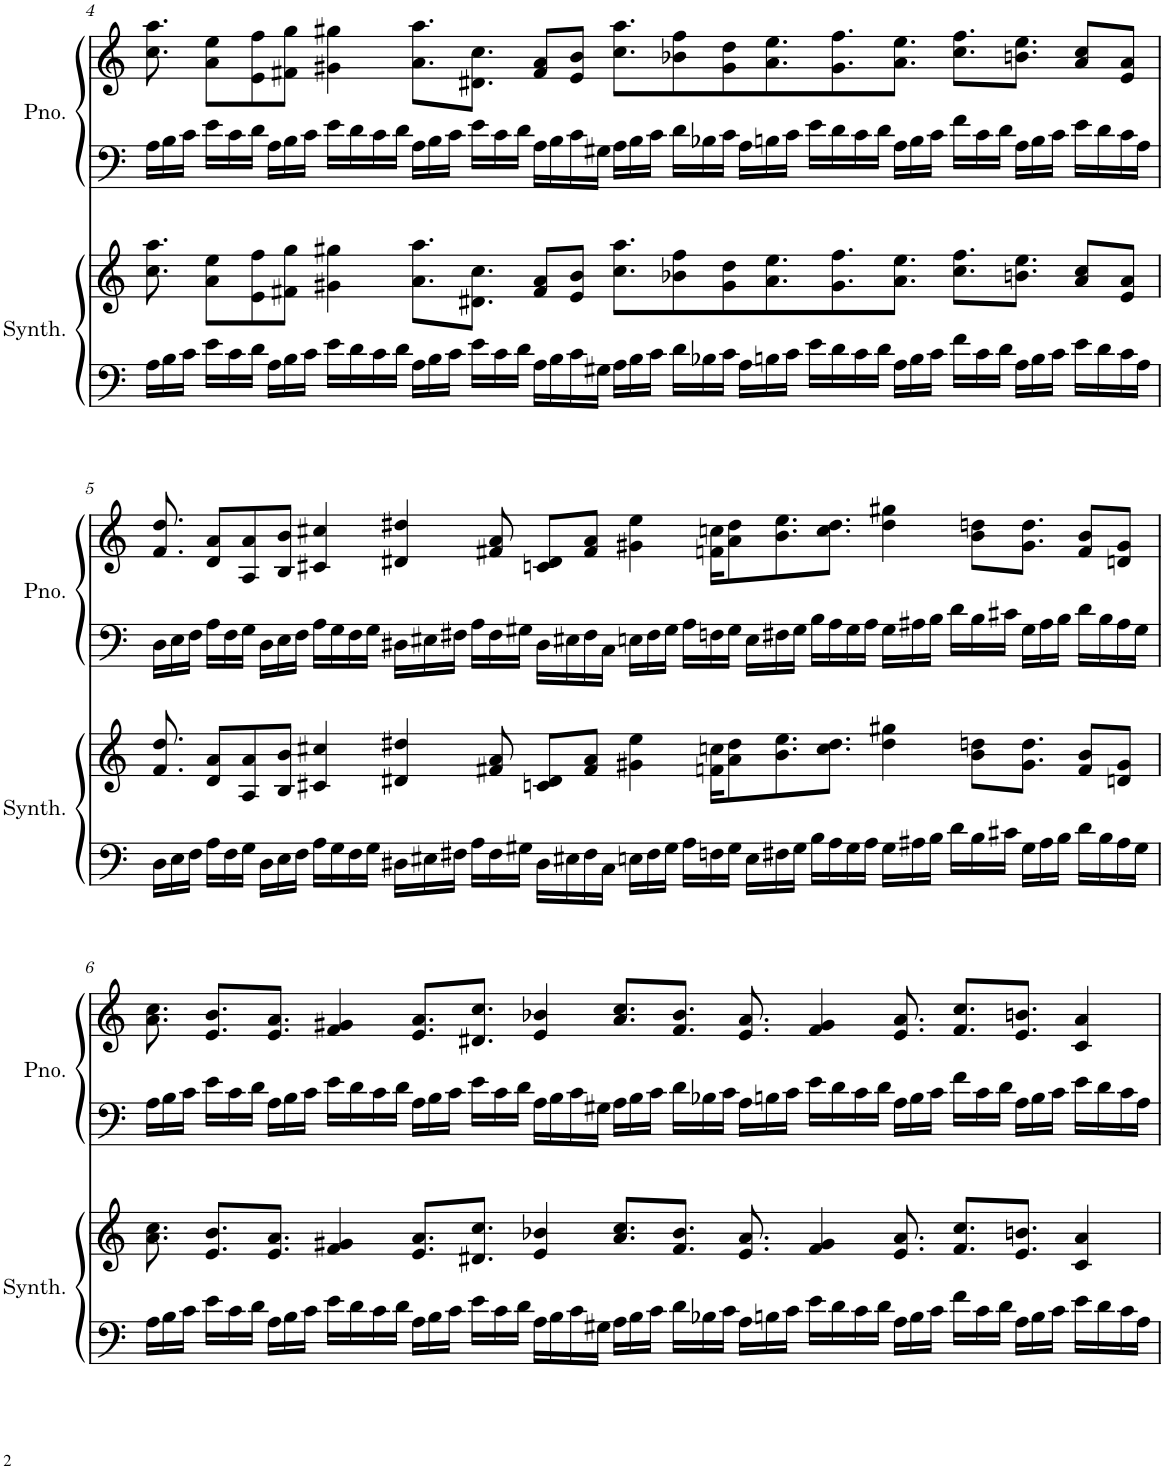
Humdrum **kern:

**kern	**kern	**kern	**kern
*part2	*part2	*part1	*part1
*staff4	*staff3	*staff2	*staff1
*I"Square Synthesizer	*	*I"Piano	*
*I'Synth.	*	*I'Pno.	*
!!LO:PB:g=z
*clefF4	*clefG2	*clefF4	*clefG2
*k[]	*k[]	*k[]	*k[]
*M49/16	*M49/16	*M49/16	*M49/16
=4	=4	=4	=4
16A\LL	8.cc\ 8.aa\	16A\LL	8.cc\ 8.aa\
16B\	.	16B\	.
16c\JJ	.	16c\JJ	.
16e\LL	8a\ 8ee\L	16e\LL	8a\ 8ee\L
16c\	.	16c\	.
16d\JJ	8e\ 8ff\	16d\JJ	8e\ 8ff\
16A\LL	.	16A\LL	.
16B\	8f#X\ 8gg\J	16B\	8f#X\ 8gg\J
16c\JJ	.	16c\JJ	.
16e\LL	4g#X\ 4gg#X\	16e\LL	4g#X\ 4gg#X\
16d\	.	16d\	.
16c\	.	16c\	.
16d\JJ	.	16d\JJ	.
16A\LL	8.a\ 8.aa\L	16A\LL	8.a\ 8.aa\L
16B\	.	16B\	.
16c\JJ	.	16c\JJ	.
16e\LL	8.d#X\ 8.cc\J	16e\LL	8.d#X\ 8.cc\J
16c\	.	16c\	.
16d\JJ	.	16d\JJ	.
16A\LL	8f#/ 8a/L	16A\LL	8f#/ 8a/L
16B\	.	16B\	.
16c\	8e/ 8b/J	16c\	8e/ 8b/J
16G#X\JJ	.	16G#X\JJ	.
16A\LL	8.cc\ 8.aa\L	16A\LL	8.cc\ 8.aa\L
16B\	.	16B\	.
16c\JJ	.	16c\JJ	.
16d\LL	8b-X\ 8ff\	16d\LL	8b-X\ 8ff\
16B-X\	.	16B-X\	.
16c\JJ	8g#\ 8dd\	16c\JJ	8g#\ 8dd\
16A\LL	.	16A\LL	.
16Bn\	8.a\ 8.ee\	16Bn\	8.a\ 8.ee\
16c\JJ	.	16c\JJ	.
16e\LL	.	16e\LL	.
16d\	8.g#\ 8.ff\	16d\	8.g#\ 8.ff\
16c\	.	16c\	.
16d\JJ	.	16d\JJ	.
16A\LL	8.a\ 8.ee\J	16A\LL	8.a\ 8.ee\J
16B\	.	16B\	.
16c\JJ	.	16c\JJ	.
16f\LL	8.cc\ 8.ff\L	16f\LL	8.cc\ 8.ff\L
16c\	.	16c\	.
16d\JJ	.	16d\JJ	.
16A\LL	8.bn\ 8.ee\J	16A\LL	8.bn\ 8.ee\J
16B\	.	16B\	.
16c\JJ	.	16c\JJ	.
16e\LL	8a/ 8cc/L	16e\LL	8a/ 8cc/L
16d\	.	16d\	.
16c\	8e/ 8a/J	16c\	8e/ 8a/J
16A\JJ	.	16A\JJ	.
!!LO:LB:g=z
=5	=5	=5	=5
16D\LL	8.f/ 8.dd/	16D\LL	8.f/ 8.dd/
16E\	.	16E\	.
16F\JJ	.	16F\JJ	.
16A\LL	8d/ 8a/L	16A\LL	8d/ 8a/L
16F\	.	16F\	.
16G\JJ	8A/ 8a/	16G\JJ	8A/ 8a/
16D\LL	.	16D\LL	.
16E\	8B/ 8b/J	16E\	8B/ 8b/J
16F\JJ	.	16F\JJ	.
16A\LL	4c#X/ 4cc#X/	16A\LL	4c#X/ 4cc#X/
16G\	.	16G\	.
16F\	.	16F\	.
16G\JJ	.	16G\JJ	.
16D#X\LL	4d#X/ 4dd#X/	16D#X\LL	4d#X/ 4dd#X/
16E#X\	.	16E#X\	.
16F#X\JJ	.	16F#X\JJ	.
16A\LL	.	16A\LL	.
16F#\	8f#X/ 8a/	16F#\	8f#X/ 8a/
16G#X\JJ	.	16G#X\JJ	.
16D#\LL	8cn/ 8d#/L	16D#\LL	8cn/ 8d#/L
16E#X\	.	16E#X\	.
16F#\	8f#/ 8a/J	16F#\	8f#/ 8a/J
16C\JJ	.	16C\JJ	.
16En\LL	4g#X\ 4ee\	16En\LL	4g#X\ 4ee\
16F#\	.	16F#\	.
16G#\JJ	.	16G#\JJ	.
16A\LL	.	16A\LL	.
16Fn\	16fn\ 16ccn\KL	16Fn\	16fn\ 16ccn\KL
16G#\JJ	8a\ 8dd#\	16G#\JJ	8a\ 8dd#\
16E\LL	.	16E\LL	.
16F#X\	8.b\ 8.ee\	16F#X\	8.b\ 8.ee\
16G#\JJ	.	16G#\JJ	.
16B\LL	.	16B\LL	.
16A\	8.cc\ 8.dd#\J	16A\	8.cc\ 8.dd#\J
16G#\	.	16G#\	.
16A\JJ	.	16A\JJ	.
16G#\LL	4dd#\ 4gg#X\	16G#\LL	4dd#\ 4gg#X\
16A#X\	.	16A#X\	.
16B\JJ	.	16B\JJ	.
16d\LL	.	16d\LL	.
16B\	8b\ 8ddn\L	16B\	8b\ 8ddn\L
16c#X\JJ	.	16c#X\JJ	.
16G#\LL	8.g#\ 8.dd\J	16G#\LL	8.g#\ 8.dd\J
16A#\	.	16A#\	.
16B\JJ	.	16B\JJ	.
16d\LL	8f/ 8b/L	16d\LL	8f/ 8b/L
16B\	.	16B\	.
16A#\	8dn/ 8g#/J	16A#\	8dn/ 8g#/J
16G#\JJ	.	16G#\JJ	.
!!LO:LB:g=z
=6	=6	=6	=6
16A\LL	8.a\ 8.cc\	16A\LL	8.a\ 8.cc\
16B\	.	16B\	.
16c\JJ	.	16c\JJ	.
16e\LL	8.e/ 8.b/L	16e\LL	8.e/ 8.b/L
16c\	.	16c\	.
16d\JJ	.	16d\JJ	.
16A\LL	8.e/ 8.a/J	16A\LL	8.e/ 8.a/J
16B\	.	16B\	.
16c\JJ	.	16c\JJ	.
16e\LL	4f/ 4g#X/	16e\LL	4f/ 4g#X/
16d\	.	16d\	.
16c\	.	16c\	.
16d\JJ	.	16d\JJ	.
16A\LL	8.e/ 8.a/L	16A\LL	8.e/ 8.a/L
16B\	.	16B\	.
16c\JJ	.	16c\JJ	.
16e\LL	8.d#X/ 8.cc/J	16e\LL	8.d#X/ 8.cc/J
16c\	.	16c\	.
16d\JJ	.	16d\JJ	.
16A\LL	4e/ 4b-X/	16A\LL	4e/ 4b-X/
16B\	.	16B\	.
16c\	.	16c\	.
16G#X\JJ	.	16G#X\JJ	.
16A\LL	8.a/ 8.cc/L	16A\LL	8.a/ 8.cc/L
16B\	.	16B\	.
16c\JJ	.	16c\JJ	.
16d\LL	8.f/ 8.b-/J	16d\LL	8.f/ 8.b-/J
16B-X\	.	16B-X\	.
16c\JJ	.	16c\JJ	.
16A\LL	8.e/ 8.a/	16A\LL	8.e/ 8.a/
16Bn\	.	16Bn\	.
16c\JJ	.	16c\JJ	.
16e\LL	4f/ 4g#/	16e\LL	4f/ 4g#/
16d\	.	16d\	.
16c\	.	16c\	.
16d\JJ	.	16d\JJ	.
16A\LL	8.e/ 8.a/	16A\LL	8.e/ 8.a/
16B\	.	16B\	.
16c\JJ	.	16c\JJ	.
16f\LL	8.f/ 8.cc/L	16f\LL	8.f/ 8.cc/L
16c\	.	16c\	.
16d\JJ	.	16d\JJ	.
16A\LL	8.e/ 8.bn/J	16A\LL	8.e/ 8.bn/J
16B\	.	16B\	.
16c\JJ	.	16c\JJ	.
16e\LL	4c/ 4a/	16e\LL	4c/ 4a/
16d\	.	16d\	.
16c\	.	16c\	.
16A\JJ	.	16A\JJ	.
=	=	=	=
*-	*-	*-	*-
